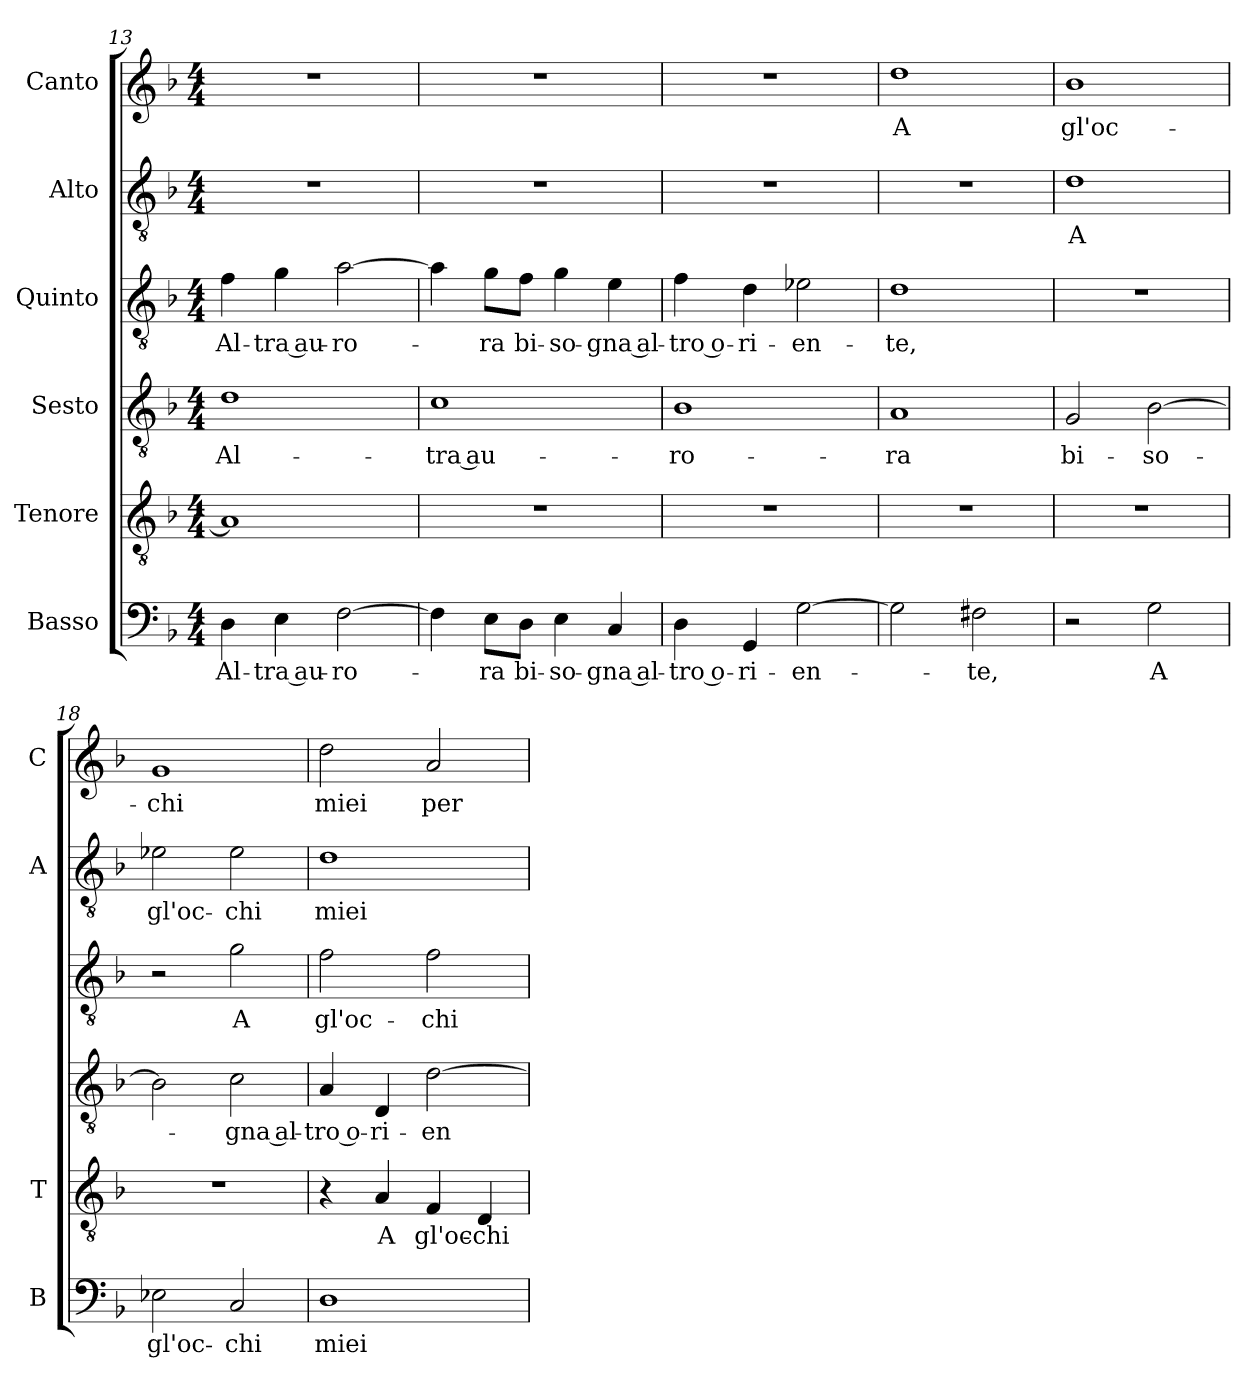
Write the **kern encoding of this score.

**kern	**text	**kern	**text	**kern	**text	**kern	**text	**kern	**text	**kern	**text
*part6	*part6	*part5	*part5	*part4	*part4	*part3	*part3	*part2	*part2	*part1	*part1
*staff6	*staff6	*staff5	*staff5	*staff4	*staff4	*staff3	*staff3	*staff2	*staff2	*staff1	*staff1
*I"Basso	*	*I"Tenore	*	*I"Sesto	*	*I"Quinto	*	*I"Alto	*	*I"Canto	*
*I'B	*	*I'T	*	*	*	*	*	*I'A	*	*I'C	*
*clefF4	*	*clefGv2	*	*clefGv2	*	*clefGv2	*	*clefGv2	*	*clefG2	*
*k[b-]	*	*k[b-]	*	*k[b-]	*	*k[b-]	*	*k[b-]	*	*k[b-]	*
*F:	*	*F:	*	*F:	*	*F:	*	*F:	*	*F:	*
*M4/4	*	*M4/4	*	*M4/4	*	*M4/4	*	*M4/4	*	*M4/4	*
=13	=13	=13	=13	=13	=13	=13	=13	=13	=13	=13	=13
!	!LO:LY:b	!	!	!	!	!	!	!	!	!	!
!	!	!	!	!	!LO:LY:b	!	!	!	!	!	!
!	!	!	!	!	!	!	!LO:LY:b	!	!	!	!
4D\	Al-	1A]	.	1d	Al-	4f\	Al-	1r	.	1r	.
!	!LO:LY:b	!	!	!	!	!	!	!	!	!	!
!	!	!	!	!	!	!	!LO:LY:b	!	!	!	!
4E\	-tra au-	.	.	.	.	4g\	-tra au-	.	.	.	.
!	!LO:LY:b	!	!	!	!	!	!	!	!	!	!
!	!	!	!	!	!	!	!LO:LY:b	!	!	!	!
[2F\	-ro-	.	.	.	.	[2a\	-ro-	.	.	.	.
=14	=14	=14	=14	=14	=14	=14	=14	=14	=14	=14	=14
!	!	!	!	!	!LO:LY:b	!	!	!	!	!	!
4F\]	.	1r	.	1c	-tra au-	4a\]	.	1r	.	1r	.
!	!LO:LY:b	!	!	!	!	!	!	!	!	!	!
!	!	!	!	!	!	!	!LO:LY:b	!	!	!	!
8E\L	-ra	.	.	.	.	8g\L	-ra	.	.	.	.
!	!LO:LY:b	!	!	!	!	!	!	!	!	!	!
!	!	!	!	!	!	!	!LO:LY:b	!	!	!	!
8D\J	bi-	.	.	.	.	8f\J	bi-	.	.	.	.
!	!LO:LY:b	!	!	!	!	!	!	!	!	!	!
!	!	!	!	!	!	!	!LO:LY:b	!	!	!	!
4E\	-so-	.	.	.	.	4g\	-so-	.	.	.	.
!	!LO:LY:b	!	!	!	!	!	!	!	!	!	!
!	!	!	!	!	!	!	!LO:LY:b	!	!	!	!
4C/	-gna al-	.	.	.	.	4e\	-gna al-	.	.	.	.
!!LO:LB:g=z
=15	=15	=15	=15	=15	=15	=15	=15	=15	=15	=15	=15
!	!LO:LY:b	!	!	!	!	!	!	!	!	!	!
!	!	!	!	!	!LO:LY:b	!	!	!	!	!	!
!	!	!	!	!	!	!	!LO:LY:b	!	!	!	!
4D\	-tro o-	1r	.	1B-	-ro-	4f\	-tro o-	1r	.	1r	.
!	!LO:LY:b	!	!	!	!	!	!	!	!	!	!
!	!	!	!	!	!	!	!LO:LY:b	!	!	!	!
4GG/	-ri-	.	.	.	.	4d\	-ri-	.	.	.	.
!	!LO:LY:b	!	!	!	!	!	!	!	!	!	!
!	!	!	!	!	!	!	!LO:LY:b	!	!	!	!
[2G\	-en-	.	.	.	.	2e-X\	-en-	.	.	.	.
=16	=16	=16	=16	=16	=16	=16	=16	=16	=16	=16	=16
!	!	!	!	!	!LO:LY:b	!	!	!	!	!	!
!	!	!	!	!	!	!	!LO:LY:b	!	!	!	!
!	!	!	!	!	!	!	!	!	!	!	!LO:LY:b
2G\]	.	1r	.	1A	-ra	1d	-te,	1r	.	1dd	A
!	!LO:LY:b	!	!	!	!	!	!	!	!	!	!
2F#X\	-te,	.	.	.	.	.	.	.	.	.	.
=17	=17	=17	=17	=17	=17	=17	=17	=17	=17	=17	=17
!	!	!	!	!	!LO:LY:b	!	!	!	!	!	!
!	!	!	!	!	!	!	!	!	!LO:LY:b	!	!
!	!	!	!	!	!	!	!	!	!	!	!LO:LY:b
2r	.	1r	.	2G/	bi-	1r	.	1d	A	1b-	gl'oc-
!	!LO:LY:b	!	!	!	!	!	!	!	!	!	!
!	!	!	!	!	!LO:LY:b	!	!	!	!	!	!
2G\	A	.	.	[2B-\	-so-	.	.	.	.	.	.
=18	=18	=18	=18	=18	=18	=18	=18	=18	=18	=18	=18
!	!LO:LY:b	!	!	!	!	!	!	!	!	!	!
!	!	!	!	!	!	!	!	!	!LO:LY:b	!	!
!	!	!	!	!	!	!	!	!	!	!	!LO:LY:b
2E-X\	gl'oc-	1r	.	2B-\]	.	2r	.	2e-X\	gl'oc-	1g	-chi
!	!LO:LY:b	!	!	!	!	!	!	!	!	!	!
!	!	!	!	!	!LO:LY:b	!	!	!	!	!	!
!	!	!	!	!	!	!	!LO:LY:b	!	!	!	!
!	!	!	!	!	!	!	!	!	!LO:LY:b	!	!
2C/	-chi	.	.	2c\	-gna al-	2g\	A	2e-\	-chi	.	.
=19	=19	=19	=19	=19	=19	=19	=19	=19	=19	=19	=19
!	!LO:LY:b	!	!	!	!	!	!	!	!	!	!
!	!	!	!	!	!LO:LY:b	!	!	!	!	!	!
!	!	!	!	!	!	!	!LO:LY:b	!	!	!	!
!	!	!	!	!	!	!	!	!	!LO:LY:b	!	!
!	!	!	!	!	!	!	!	!	!	!	!LO:LY:b
1D	miei	4r	.	4A/	-tro o-	2f\	gl'oc-	1d	miei	2dd\	miei
!	!	!	!LO:LY:b	!	!	!	!	!	!	!	!
!	!	!	!	!	!LO:LY:b	!	!	!	!	!	!
.	.	4A/	A	4D/	-ri-	.	.	.	.	.	.
!	!	!	!LO:LY:b	!	!	!	!	!	!	!	!
!	!	!	!	!	!LO:LY:b	!	!	!	!	!	!
!	!	!	!	!	!	!	!LO:LY:b	!	!	!	!
!	!	!	!	!	!	!	!	!	!	!	!LO:LY:b
.	.	4F/	gl'oc-	[2d\	-en-	2f\	-chi	.	.	2a/	per
!	!	!	!LO:LY:b	!	!	!	!	!	!	!	!
.	.	4D/	-chi	.	.	.	.	.	.	.	.
=	=	=	=	=	=	=	=	=	=	=	=
*-	*-	*-	*-	*-	*-	*-	*-	*-	*-	*-	*-
